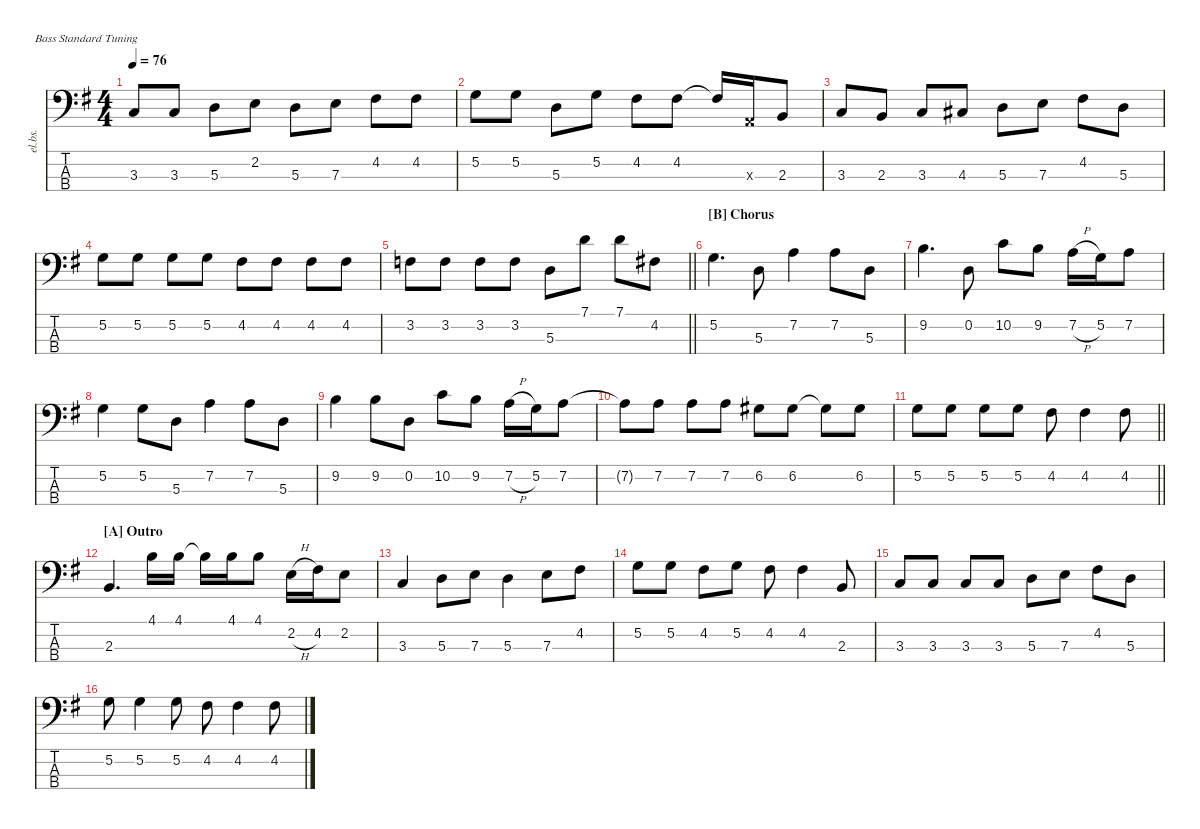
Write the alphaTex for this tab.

\defaultSystemsLayout 4
\hideDynamics
\bracketExtendMode nobrackets
\otherSystemsTrackNameOrientation horizontal
\track ("Track 6" "el.bs.") {instrument electricbassfinger}
\staff {score tabs}
\tuning (G2 D2 A1 E1)
\ts (4 4)
\tempo 76
\clef f4
\ks g
3.3{acc forcenatural}.8{dy f beam Up} 3.3{acc forcenatural}.8{beam Up} 5.3{acc forcenatural}.8{beam Down} 2.2{acc forcenatural}.8{beam Down} 5.3{acc forcenatural}.8{beam Down} 7.3{acc forcenatural}.8{beam Down} 4.2{acc #}.8{beam Down} 4.2{acc #}.8{beam Down} |
5.2{acc forcenatural}.8{beam Down} 5.2{acc forcenatural}.8{beam Down} 5.3{acc forcenatural}.8{beam Down} 5.2{acc forcenatural}.8{beam Down} 4.2{acc #}.8{beam Down} 4.2{acc #}.8{beam Down} 4.2{t acc #}.16{beam Up} 0.3{x acc forcenatural}.16{beam Up} 2.3{acc forcenatural}.8{beam Up} |
3.3{acc forcenatural}.8{beam Up} 2.3{acc forcenatural}.8{beam Up} 3.3{acc forcenatural}.8{beam Up} 4.3{acc #}.8{beam Up} 5.3{acc forcenatural}.8{beam Down} 7.3{acc forcenatural}.8{beam Down} 4.2{acc #}.8{beam Down} 5.3{acc forcenatural}.8{beam Down} |
5.2{acc forcenatural}.8{beam Down} 5.2{acc forcenatural}.8{beam Down} 5.2{acc forcenatural}.8{beam Down} 5.2{acc forcenatural}.8{beam Down} 4.2{acc #}.8{beam Down} 4.2{acc #}.8{beam Down} 4.2{acc #}.8{beam Down} 4.2{acc #}.8{beam Down} |
\barLineRight lightlight
3.2{acc forcenatural}.8{beam Down} 3.2{acc forcenatural}.8{beam Down} 3.2{acc forcenatural}.8{beam Down} 3.2{acc forcenatural}.8{beam Down} 5.3{acc forcenatural}.8{beam Down} 7.1{acc forcenatural}.8{beam Down} 7.1{acc forcenatural}.8{beam Down} 4.2{acc #}.8{beam Down} |
\section ("B" "Chorus")
5.2{acc forcenatural}.4{d beam Down} 5.3{acc forcenatural}.8{beam Down} 7.2{acc forcenatural}.4{beam Down} 7.2{acc forcenatural}.8{beam Down} 5.3{acc forcenatural}.8{beam Down} |
9.2{acc forcenatural}.4{d beam Down} 0.2{acc forcenatural}.8{beam Down} 10.2{acc forcenatural}.8{beam Down} 9.2{acc forcenatural}.8{beam Down} 7.2{h acc forcenatural}.16{beam Down} 5.2{acc forcenatural}.16{beam Down} 7.2{acc forcenatural}.8{beam Down} |
5.2{acc forcenatural}.4{beam Down} 5.2{acc forcenatural}.8{beam Down} 5.3{acc forcenatural}.8{beam Down} 7.2{acc forcenatural}.4{beam Down} 7.2{acc forcenatural}.8{beam Down} 5.3{acc forcenatural}.8{beam Down} |
9.2{acc forcenatural}.4{beam Down} 9.2{acc forcenatural}.8{beam Down} 0.2{acc forcenatural}.8{beam Down} 10.2{acc forcenatural}.8{beam Down} 9.2{acc forcenatural}.8{beam Down} 7.2{h acc forcenatural}.16{beam Down} 5.2{acc forcenatural}.16{beam Down} 7.2{acc forcenatural}.8{beam Down} |
7.2{t acc forcenatural}.8{beam Down} 7.2{acc forcenatural}.8{beam Down} 7.2{acc forcenatural}.8{beam Down} 7.2{acc forcenatural}.8{beam Down} 6.2{acc #}.8{beam Down} 6.2{acc #}.8{beam Down} 6.2{t acc #}.8{beam Down} 6.2{acc #}.8{beam Down} |
\barLineRight lightlight
5.2{acc forcenatural}.8{beam Down} 5.2{acc forcenatural}.8{beam Down} 5.2{acc forcenatural}.8{beam Down} 5.2{acc forcenatural}.8{beam Down} 4.2{acc #}.8{beam Down} 4.2{acc #}.4{beam Down} 4.2{acc #}.8{beam Down} |
\section ("A" "Outro")
2.3{acc forcenatural}.4{d beam Up} 4.1{acc forcenatural}.16{beam Down} 4.1{acc forcenatural}.16{beam Down} 4.1{t acc forcenatural}.16{beam Down} 4.1{acc forcenatural}.16{beam Down} 4.1{acc forcenatural}.8{beam Down} 2.2{h acc forcenatural}.16{beam Down} 4.2{acc #}.16{beam Down} 2.2{acc forcenatural}.8{beam Down} |
3.3{acc forcenatural}.4{beam Up} 5.3{acc forcenatural}.8{beam Down} 7.3{acc forcenatural}.8{beam Down} 5.3{acc forcenatural}.4{beam Down} 7.3{acc forcenatural}.8{beam Down} 4.2{acc #}.8{beam Down} |
5.2{acc forcenatural}.8{beam Down} 5.2{acc forcenatural}.8{beam Down} 4.2{acc #}.8{beam Down} 5.2{acc forcenatural}.8{beam Down} 4.2{acc #}.8{beam Down} 4.2{acc #}.4{beam Down} 2.3{acc forcenatural}.8{beam Up} |
3.3{acc forcenatural}.8{beam Up} 3.3{acc forcenatural}.8{beam Up} 3.3{acc forcenatural}.8{beam Up} 3.3{acc forcenatural}.8{beam Up} 5.3{acc forcenatural}.8{beam Down} 7.3{acc forcenatural}.8{beam Down} 4.2{acc #}.8{beam Down} 5.3{acc forcenatural}.8{beam Down} |
5.2{acc forcenatural}.8{beam Down} 5.2{acc forcenatural}.4{beam Down} 5.2{acc forcenatural}.8{beam Down} 4.2{acc #}.8{beam Down} 4.2{acc #}.4{beam Down} 4.2{acc #}.8{beam Down}
